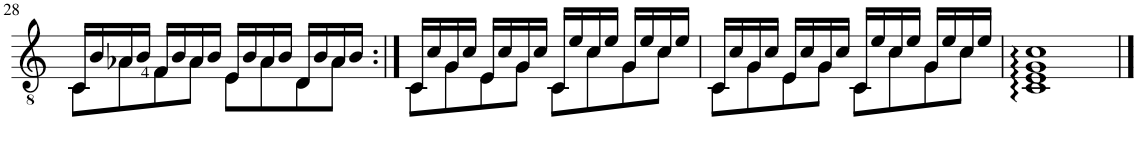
**kern
*part1
*staff1
*I"Guitar
*I'Guit.
!!LO:PB:g=z
*clefGv2
*k[]
*M4/4
*met(c)
=28
*^
16C/LL	8C\L
16B/	.
16A-X/	8A-\
16B/JJ	.
16F/LL	8F\
16B/	.
16A-/	8A-\J
16B/JJ	.
16E/LL	8E\L
16B/	.
16A-/	8A-\
16B/JJ	.
16D/LL	8D\
16B/	.
16A-/	8A-\J
16B/JJ	.
=29:|!	=29:|!
16C/LL	8C\L
16c/	.
16G/	8G\
16c/JJ	.
16E/LL	8E\
16c/	.
16G/	8G\J
16c/JJ	.
16C/LL	8C\L
16e/	.
16c/	8c\
16e/JJ	.
16G/LL	8G\
16e/	.
16c/	8c\J
16e/JJ	.
=30	=30
16C/LL	8C\L
16c/	.
16G/	8G\
16c/JJ	.
16E/LL	8E\
16c/	.
16G/	8G\J
16c/JJ	.
16C/LL	8C\L
16e/	.
16c/	8c\
16e/JJ	.
16G/LL	8G\
16e/	.
16c/	8c\J
16e/JJ	.
*v	*v
=31
1C 1E 1G 1c
==
*-
